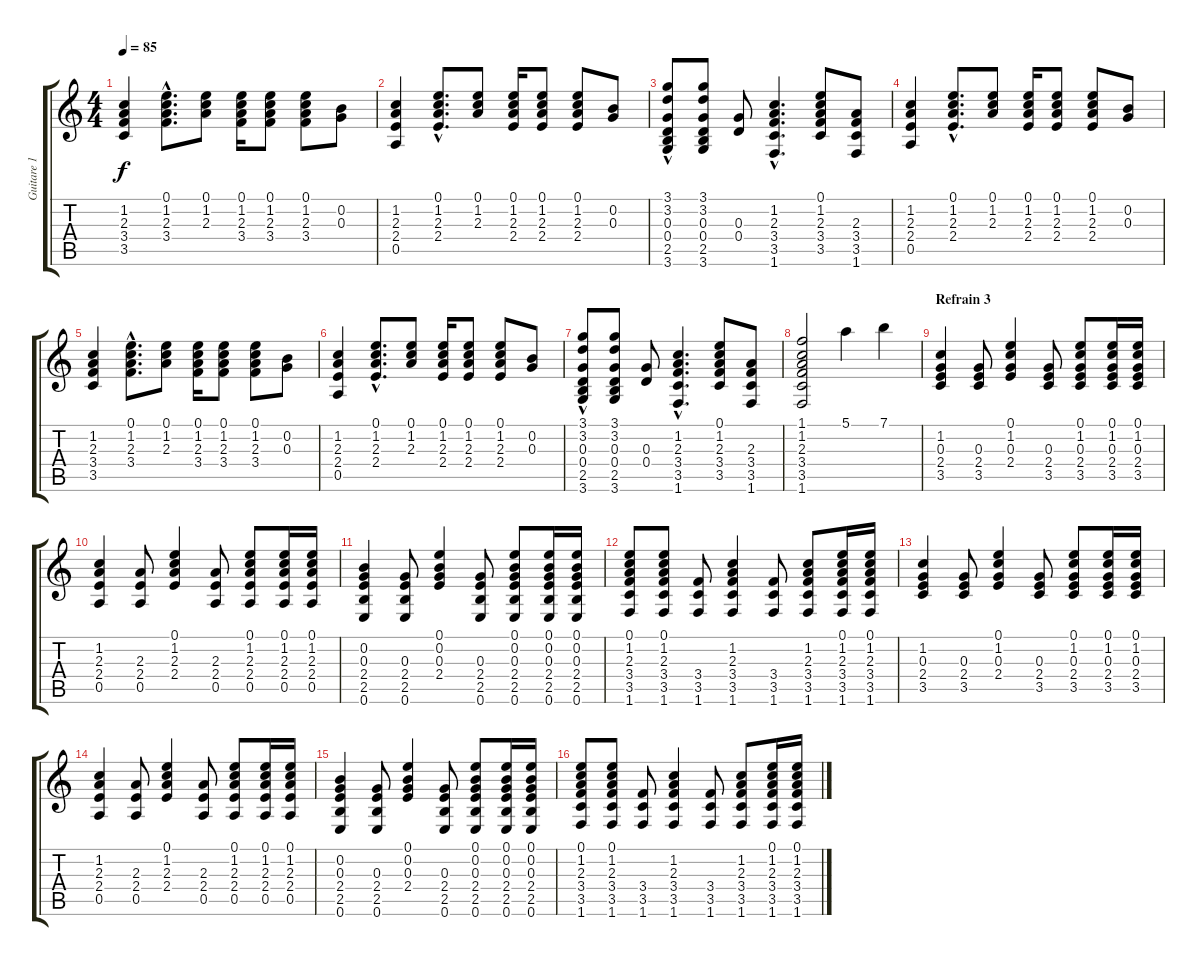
\track ("Guitare 1" "Guitare 1") {instrument acousticguitarsteel}
\staff {score tabs}
\tuning (E4 B3 G3 D3 A2 E2) {hide}
\ts (4 4)
\tempo 85
\clef g2
\ks c
(1.2 2.3 3.4 3.5).4{dy f} (0.1{hac} 1.2{hac} 2.3{hac} 3.4{hac}).8{d} (0.1 1.2 2.3).8 (0.1 1.2 2.3 3.4).16 (0.1 1.2 2.3 3.4).8 (0.1 1.2 2.3 3.4).8 (0.2 0.3).8 |
(1.2 2.3 2.4 0.5).4 (0.1{hac} 1.2{hac} 2.3{hac} 2.4{hac}).8{d} (0.1 1.2 2.3).8 (0.1 1.2 2.3 2.4).16 (0.1 1.2 2.3 2.4).8 (0.1 1.2 2.3 2.4).8 (0.2 0.3).8 |
(3.1 3.2{hac} 0.3{hac} 0.4 2.5 3.6).8 (3.1 3.2 0.3 0.4 2.5 3.6).8 (0.3 0.4).8 (1.2{hac} 2.3 3.4{hac} 3.5{hac} 1.6{hac}).4{d} (0.1 1.2 2.3 3.4 3.5).8 (2.3 3.4 3.5 1.6).8 |
(1.2 2.3 2.4 0.5).4 (0.1{hac} 1.2{hac} 2.3{hac} 2.4{hac}).8{d} (0.1 1.2 2.3).8 (0.1 1.2 2.3 2.4).16 (0.1 1.2 2.3 2.4).8 (0.1 1.2 2.3 2.4).8 (0.2 0.3).8 |
(1.2 2.3 3.4 3.5).4 (0.1{hac} 1.2{hac} 2.3{hac} 3.4{hac}).8{d} (0.1 1.2 2.3).8 (0.1 1.2 2.3 3.4).16 (0.1 1.2 2.3 3.4).8 (0.1 1.2 2.3 3.4).8 (0.2 0.3).8 |
(1.2 2.3 2.4 0.5).4 (0.1{hac} 1.2{hac} 2.3{hac} 2.4{hac}).8{d} (0.1 1.2 2.3).8 (0.1 1.2 2.3 2.4).16 (0.1 1.2 2.3 2.4).8 (0.1 1.2 2.3 2.4).8 (0.2 0.3).8 |
(3.1 3.2{hac} 0.3{hac} 0.4 2.5 3.6).8 (3.1 3.2 0.3 0.4 2.5 3.6).8 (0.3 0.4).8 (1.2{hac} 2.3 3.4{hac} 3.5{hac} 1.6{hac}).4{d} (0.1 1.2 2.3 3.4 3.5).8 (2.3 3.4 3.5 1.6).8 |
(1.1 1.2 2.3 3.4 3.5 1.6).2 5.1.4 7.1.4 |
\section ("" "Refrain 3")
(1.2 0.3 2.4 3.5).4 (0.3 2.4 3.5).8 (0.1 1.2 0.3 2.4).4 (0.3 2.4 3.5).8 (0.1 1.2 0.3 2.4 3.5).8 (0.1 1.2 0.3 2.4 3.5).16 (0.1 1.2 0.3 2.4 3.5).16 |
(1.2 2.3 2.4 0.5).4 (2.3 2.4 0.5).8 (0.1 1.2 2.3 2.4).4 (2.3 2.4 0.5).8 (0.1 1.2 2.3 2.4 0.5).8 (0.1 1.2 2.3 2.4 0.5).16 (0.1 1.2 2.3 2.4 0.5).16 |
(0.2 0.3 2.4 2.5 0.6).4 (0.3 2.4 2.5 0.6).8 (0.1 0.2 0.3 2.4).4 (0.3 2.4 2.5 0.6).8 (0.1 0.2 0.3 2.4 2.5 0.6).8 (0.1 0.2 0.3 2.4 2.5 0.6).16 (0.1 0.2 0.3 2.4 2.5 0.6).16 |
(0.1 1.2 2.3 3.4 3.5 1.6).8 (0.1 1.2 2.3 3.4 3.5 1.6).8 (3.4 3.5 1.6).8 (1.2 2.3 3.4 3.5 1.6).4 (3.4 3.5 1.6).8 (1.2 2.3 3.4 3.5 1.6).8 (0.1 1.2 2.3 3.4 3.5 1.6).16 (0.1 1.2 2.3 3.4 3.5 1.6).16 |
(1.2 0.3 2.4 3.5).4 (0.3 2.4 3.5).8 (0.1 1.2 0.3 2.4).4 (0.3 2.4 3.5).8 (0.1 1.2 0.3 2.4 3.5).8 (0.1 1.2 0.3 2.4 3.5).16 (0.1 1.2 0.3 2.4 3.5).16 |
(1.2 2.3 2.4 0.5).4 (2.3 2.4 0.5).8 (0.1 1.2 2.3 2.4).4 (2.3 2.4 0.5).8 (0.1 1.2 2.3 2.4 0.5).8 (0.1 1.2 2.3 2.4 0.5).16 (0.1 1.2 2.3 2.4 0.5).16 |
(0.2 0.3 2.4 2.5 0.6).4 (0.3 2.4 2.5 0.6).8 (0.1 0.2 0.3 2.4).4 (0.3 2.4 2.5 0.6).8 (0.1 0.2 0.3 2.4 2.5 0.6).8 (0.1 0.2 0.3 2.4 2.5 0.6).16 (0.1 0.2 0.3 2.4 2.5 0.6).16 |
(0.1 1.2 2.3 3.4 3.5 1.6).8 (0.1 1.2 2.3 3.4 3.5 1.6).8 (3.4 3.5 1.6).8 (1.2 2.3 3.4 3.5 1.6).4 (3.4 3.5 1.6).8 (1.2 2.3 3.4 3.5 1.6).8 (0.1 1.2 2.3 3.4 3.5 1.6).16 (0.1 1.2 2.3 3.4 3.5 1.6).16
